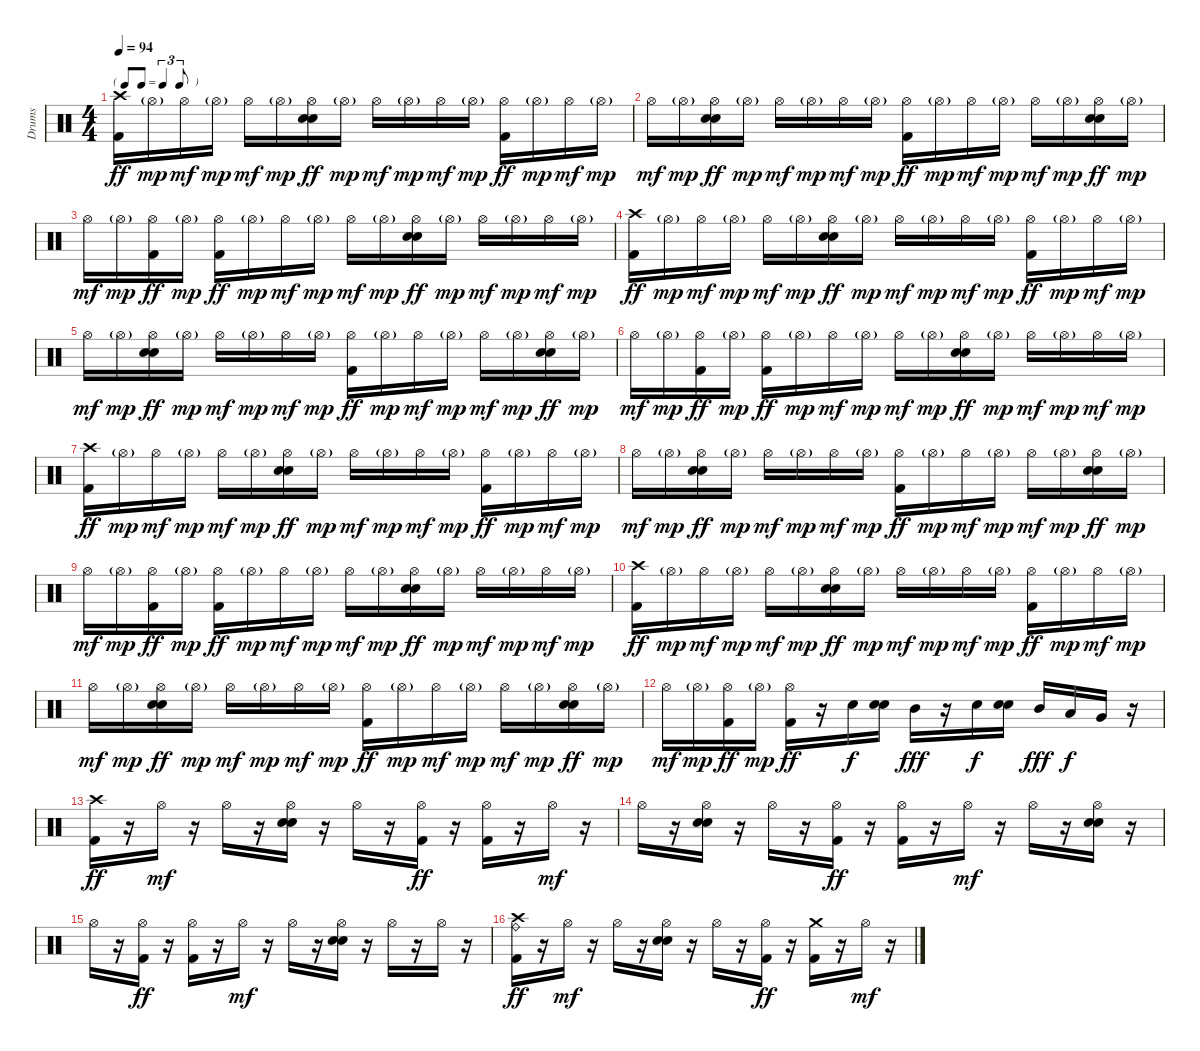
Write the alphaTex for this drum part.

\track ("Drums" "Drums") {instrument percussion}
\staff {score}
\articulation defaults
\ts (4 4)
\tf triplet8th
\tempo 94
\clef neutral
\ks c
("Crash high (hit)" "Kick (hit) 2").16{dy ff} "Hi-Hat (open)"{g}.16{dy mp} "Hi-Hat (open)".16{dy mf} "Hi-Hat (open)"{g}.16{dy mp} "Hi-Hat (open)".16{dy mf} "Hi-Hat (open)"{g}.16{dy mp} ("Hi-Hat (open)" "Electric Snare (hit)" "Metronome (bell)").16{dy ff} "Hi-Hat (open)"{g}.16{dy mp} "Hi-Hat (open)".16{dy mf} "Hi-Hat (open)"{g}.16{dy mp} "Hi-Hat (open)".16{dy mf} "Hi-Hat (open)"{g}.16{dy mp} ("Hi-Hat (open)" "Kick (hit) 2").16{dy ff} "Hi-Hat (open)"{g}.16{dy mp} "Hi-Hat (open)".16{dy mf} "Hi-Hat (open)"{g}.16{dy mp} |
"Hi-Hat (open)".16{dy mf} "Hi-Hat (open)"{g}.16{dy mp} ("Hi-Hat (open)" "Electric Snare (hit)" "Metronome (bell)").16{dy ff} "Hi-Hat (open)"{g}.16{dy mp} "Hi-Hat (open)".16{dy mf} "Hi-Hat (open)"{g}.16{dy mp} "Hi-Hat (open)".16{dy mf} "Hi-Hat (open)"{g}.16{dy mp} ("Hi-Hat (open)" "Kick (hit) 2").16{dy ff} "Hi-Hat (open)"{g}.16{dy mp} "Hi-Hat (open)".16{dy mf} "Hi-Hat (open)"{g}.16{dy mp} "Hi-Hat (open)".16{dy mf} "Hi-Hat (open)"{g}.16{dy mp} ("Hi-Hat (open)" "Electric Snare (hit)" "Metronome (bell)").16{dy ff} "Hi-Hat (open)"{g}.16{dy mp} |
"Hi-Hat (open)".16{dy mf} "Hi-Hat (open)"{g}.16{dy mp} ("Hi-Hat (open)" "Kick (hit) 2").16{dy ff} "Hi-Hat (open)"{g}.16{dy mp} ("Hi-Hat (open)" "Kick (hit) 2").16{dy ff} "Hi-Hat (open)"{g}.16{dy mp} "Hi-Hat (open)".16{dy mf} "Hi-Hat (open)"{g}.16{dy mp} "Hi-Hat (open)".16{dy mf} "Hi-Hat (open)"{g}.16{dy mp} ("Hi-Hat (open)" "Electric Snare (hit)" "Metronome (bell)").16{dy ff} "Hi-Hat (open)"{g}.16{dy mp} "Hi-Hat (open)".16{dy mf} "Hi-Hat (open)"{g}.16{dy mp} "Hi-Hat (open)".16{dy mf} "Hi-Hat (open)"{g}.16{dy mp} |
("Crash high (hit)" "Kick (hit) 2").16{dy ff} "Hi-Hat (open)"{g}.16{dy mp} "Hi-Hat (open)".16{dy mf} "Hi-Hat (open)"{g}.16{dy mp} "Hi-Hat (open)".16{dy mf} "Hi-Hat (open)"{g}.16{dy mp} ("Hi-Hat (open)" "Electric Snare (hit)" "Metronome (bell)").16{dy ff} "Hi-Hat (open)"{g}.16{dy mp} "Hi-Hat (open)".16{dy mf} "Hi-Hat (open)"{g}.16{dy mp} "Hi-Hat (open)".16{dy mf} "Hi-Hat (open)"{g}.16{dy mp} ("Hi-Hat (open)" "Kick (hit) 2").16{dy ff} "Hi-Hat (open)"{g}.16{dy mp} "Hi-Hat (open)".16{dy mf} "Hi-Hat (open)"{g}.16{dy mp} |
"Hi-Hat (open)".16{dy mf} "Hi-Hat (open)"{g}.16{dy mp} ("Hi-Hat (open)" "Electric Snare (hit)" "Metronome (bell)").16{dy ff} "Hi-Hat (open)"{g}.16{dy mp} "Hi-Hat (open)".16{dy mf} "Hi-Hat (open)"{g}.16{dy mp} "Hi-Hat (open)".16{dy mf} "Hi-Hat (open)"{g}.16{dy mp} ("Hi-Hat (open)" "Kick (hit) 2").16{dy ff} "Hi-Hat (open)"{g}.16{dy mp} "Hi-Hat (open)".16{dy mf} "Hi-Hat (open)"{g}.16{dy mp} "Hi-Hat (open)".16{dy mf} "Hi-Hat (open)"{g}.16{dy mp} ("Hi-Hat (open)" "Electric Snare (hit)" "Metronome (bell)").16{dy ff} "Hi-Hat (open)"{g}.16{dy mp} |
"Hi-Hat (open)".16{dy mf} "Hi-Hat (open)"{g}.16{dy mp} ("Hi-Hat (open)" "Kick (hit) 2").16{dy ff} "Hi-Hat (open)"{g}.16{dy mp} ("Hi-Hat (open)" "Kick (hit) 2").16{dy ff} "Hi-Hat (open)"{g}.16{dy mp} "Hi-Hat (open)".16{dy mf} "Hi-Hat (open)"{g}.16{dy mp} "Hi-Hat (open)".16{dy mf} "Hi-Hat (open)"{g}.16{dy mp} ("Hi-Hat (open)" "Electric Snare (hit)" "Metronome (bell)").16{dy ff} "Hi-Hat (open)"{g}.16{dy mp} "Hi-Hat (open)".16{dy mf} "Hi-Hat (open)"{g}.16{dy mp} "Hi-Hat (open)".16{dy mf} "Hi-Hat (open)"{g}.16{dy mp} |
("Crash high (hit)" "Kick (hit) 2").16{dy ff} "Hi-Hat (open)"{g}.16{dy mp} "Hi-Hat (open)".16{dy mf} "Hi-Hat (open)"{g}.16{dy mp} "Hi-Hat (open)".16{dy mf} "Hi-Hat (open)"{g}.16{dy mp} ("Hi-Hat (open)" "Electric Snare (hit)" "Metronome (bell)").16{dy ff} "Hi-Hat (open)"{g}.16{dy mp} "Hi-Hat (open)".16{dy mf} "Hi-Hat (open)"{g}.16{dy mp} "Hi-Hat (open)".16{dy mf} "Hi-Hat (open)"{g}.16{dy mp} ("Hi-Hat (open)" "Kick (hit) 2").16{dy ff} "Hi-Hat (open)"{g}.16{dy mp} "Hi-Hat (open)".16{dy mf} "Hi-Hat (open)"{g}.16{dy mp} |
"Hi-Hat (open)".16{dy mf} "Hi-Hat (open)"{g}.16{dy mp} ("Hi-Hat (open)" "Electric Snare (hit)" "Metronome (bell)").16{dy ff} "Hi-Hat (open)"{g}.16{dy mp} "Hi-Hat (open)".16{dy mf} "Hi-Hat (open)"{g}.16{dy mp} "Hi-Hat (open)".16{dy mf} "Hi-Hat (open)"{g}.16{dy mp} ("Hi-Hat (open)" "Kick (hit) 2").16{dy ff} "Hi-Hat (open)"{g}.16{dy mp} "Hi-Hat (open)".16{dy mf} "Hi-Hat (open)"{g}.16{dy mp} "Hi-Hat (open)".16{dy mf} "Hi-Hat (open)"{g}.16{dy mp} ("Hi-Hat (open)" "Electric Snare (hit)" "Metronome (bell)").16{dy ff} "Hi-Hat (open)"{g}.16{dy mp} |
"Hi-Hat (open)".16{dy mf} "Hi-Hat (open)"{g}.16{dy mp} ("Hi-Hat (open)" "Kick (hit) 2").16{dy ff} "Hi-Hat (open)"{g}.16{dy mp} ("Hi-Hat (open)" "Kick (hit) 2").16{dy ff} "Hi-Hat (open)"{g}.16{dy mp} "Hi-Hat (open)".16{dy mf} "Hi-Hat (open)"{g}.16{dy mp} "Hi-Hat (open)".16{dy mf} "Hi-Hat (open)"{g}.16{dy mp} ("Hi-Hat (open)" "Electric Snare (hit)" "Metronome (bell)").16{dy ff} "Hi-Hat (open)"{g}.16{dy mp} "Hi-Hat (open)".16{dy mf} "Hi-Hat (open)"{g}.16{dy mp} "Hi-Hat (open)".16{dy mf} "Hi-Hat (open)"{g}.16{dy mp} |
("Crash high (hit)" "Kick (hit) 2").16{dy ff} "Hi-Hat (open)"{g}.16{dy mp} "Hi-Hat (open)".16{dy mf} "Hi-Hat (open)"{g}.16{dy mp} "Hi-Hat (open)".16{dy mf} "Hi-Hat (open)"{g}.16{dy mp} ("Hi-Hat (open)" "Electric Snare (hit)" "Metronome (bell)").16{dy ff} "Hi-Hat (open)"{g}.16{dy mp} "Hi-Hat (open)".16{dy mf} "Hi-Hat (open)"{g}.16{dy mp} "Hi-Hat (open)".16{dy mf} "Hi-Hat (open)"{g}.16{dy mp} ("Hi-Hat (open)" "Kick (hit) 2").16{dy ff} "Hi-Hat (open)"{g}.16{dy mp} "Hi-Hat (open)".16{dy mf} "Hi-Hat (open)"{g}.16{dy mp} |
"Hi-Hat (open)".16{dy mf} "Hi-Hat (open)"{g}.16{dy mp} ("Hi-Hat (open)" "Electric Snare (hit)" "Metronome (bell)").16{dy ff} "Hi-Hat (open)"{g}.16{dy mp} "Hi-Hat (open)".16{dy mf} "Hi-Hat (open)"{g}.16{dy mp} "Hi-Hat (open)".16{dy mf} "Hi-Hat (open)"{g}.16{dy mp} ("Hi-Hat (open)" "Kick (hit) 2").16{dy ff} "Hi-Hat (open)"{g}.16{dy mp} "Hi-Hat (open)".16{dy mf} "Hi-Hat (open)"{g}.16{dy mp} "Hi-Hat (open)".16{dy mf} "Hi-Hat (open)"{g}.16{dy mp} ("Hi-Hat (open)" "Electric Snare (hit)" "Metronome (bell)").16{dy ff} "Hi-Hat (open)"{g}.16{dy mp} |
"Hi-Hat (open)".16{dy mf} "Hi-Hat (open)"{g}.16{dy mp} ("Hi-Hat (open)" "Kick (hit) 2").16{dy ff} "Hi-Hat (open)"{g}.16{dy mp} ("Hi-Hat (open)" "Kick (hit) 2").16{dy ff} r.16 "Electric Snare (hit)".16{dy f} ("Electric Snare (hit)" "Metronome (bell)").16 "Mid Tom (hit)".16{dy fff} r.16 "Electric Snare (hit)".16{dy f} ("Electric Snare (hit)" "Metronome (bell)").16 "Mid Tom (hit)".16{dy fff} "Low Tom (hit)".16{dy f} "Very Low Tom (hit)".16 r.16 |
("Crash high (hit)" "Kick (hit) 2").16{dy ff} r.16 "Hi-Hat (open)".16{dy mf} r.16 "Hi-Hat (open)".16 r.16 ("Hi-Hat (open)" "Electric Snare (hit)" "Metronome (bell)").16 r.16 "Hi-Hat (open)".16 r.16 ("Hi-Hat (open)" "Kick (hit) 2").16{dy ff} r.16 ("Hi-Hat (open)" "Kick (hit) 2").16 r.16 "Hi-Hat (open)".16{dy mf} r.16 |
"Hi-Hat (open)".16 r.16 ("Hi-Hat (open)" "Electric Snare (hit)" "Metronome (bell)").16 r.16 "Hi-Hat (open)".16 r.16 ("Hi-Hat (open)" "Kick (hit) 2").16{dy ff} r.16 ("Hi-Hat (open)" "Kick (hit) 2").16 r.16 "Hi-Hat (open)".16{dy mf} r.16 "Hi-Hat (open)".16 r.16 ("Hi-Hat (open)" "Electric Snare (hit)" "Metronome (bell)").16 r.16 |
"Hi-Hat (open)".16 r.16 ("Hi-Hat (open)" "Kick (hit) 2").16{dy ff} r.16 ("Hi-Hat (open)" "Kick (hit) 2").16 r.16 "Hi-Hat (open)".16{dy mf} r.16 "Hi-Hat (open)".16 r.16 ("Hi-Hat (open)" "Electric Snare (hit)" "Metronome (bell)").16 r.16 "Hi-Hat (open)".16 r.16 "Hi-Hat (open)".16 r.16 |
("Crash high (hit)" "Ride (bell)" "Kick (hit) 2").16{dy ff} r.16 "Hi-Hat (open)".16{dy mf} r.16 "Hi-Hat (open)".16 r.16 ("Hi-Hat (open)" "Electric Snare (hit)" "Metronome (bell)").16 r.16 "Hi-Hat (open)".16 r.16 ("Hi-Hat (open)" "Kick (hit) 2").16{dy ff} r.16 ("Crash medium (hit)" "Kick (hit) 2").16 r.16 "Hi-Hat (open)".16{dy mf} r.16
